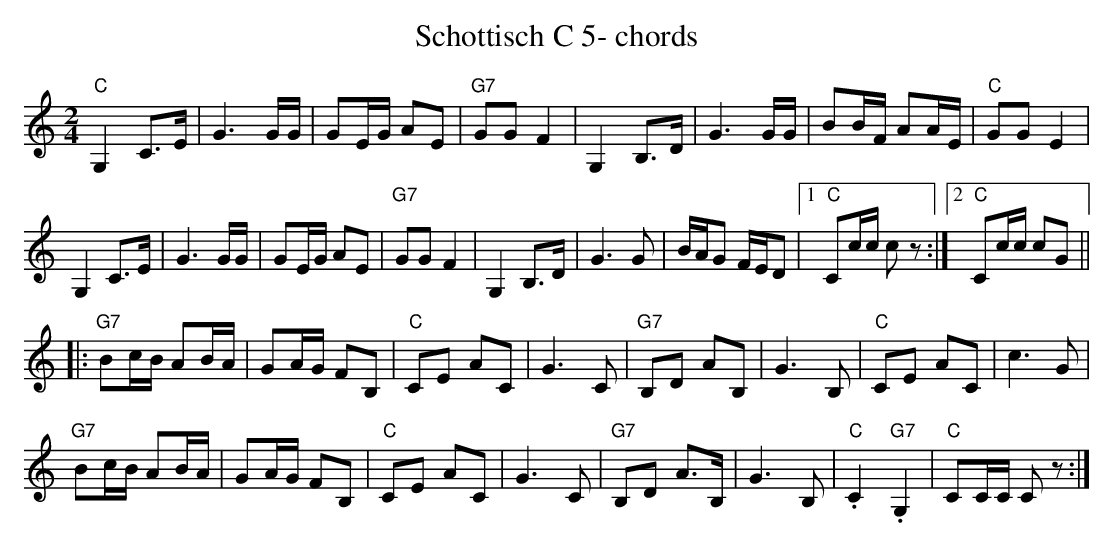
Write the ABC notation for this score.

X:1
T:Schottisch C 5- chords
M:2/4
L:1/8
K:Cmaj%%MIDI gchordon
"C"G,2C>E | G3G/2G/2 | GE/2G/2 AE | "G7"GGF2 | G,2B,>D | G3G/2G/2 | BB/2F/2 AA/2E/2 | "C"GGE2 |
G,2C>E | G3G/2G/2 | GE/2G/2 AE | "G7"GGF2 | G,2B,>D | G3G | B/2A/2G F/2E/2D |1 "C"Cc/2c/2 cz :|2 "C"Cc/2c/2 cG ||
|: "G7"Bc/2B/2 AB/2A/2 | GA/2G/2 FB, | "C"CE AC | G3C | "G7"B,D AB, | G3B, | "C"CE AC | c3G |
"G7"Bc/2B/2 AB/2A/2 | GA/2G/2 FB, | "C"CE AC | G3C | "G7"B,D A>B, | G3B, | "C".C2"G7".G,2 | "C"CC/2C/2 Cz :|
